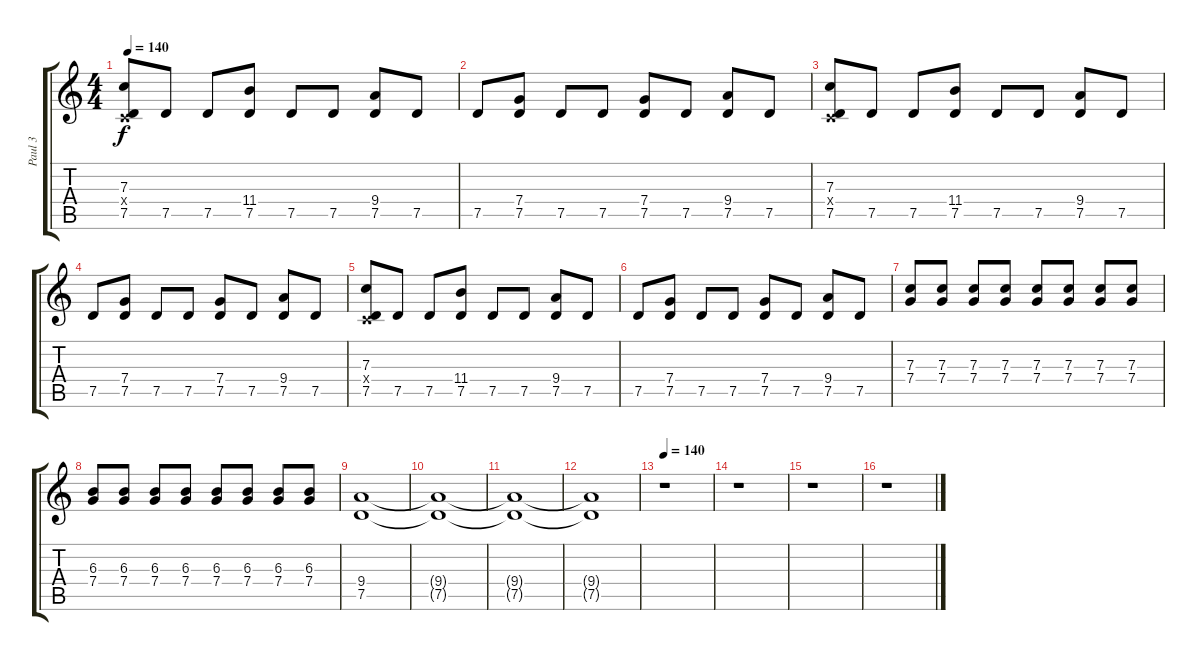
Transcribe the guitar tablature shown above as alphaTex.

\track ("Paul 3" "Paul 3") {instrument distortionguitar}
\staff {score tabs}
\tuning (D4 A3 F3 C3 G2 D2) {hide}
\ts (4 4)
\tempo 140
\clef g2
\ks c
(7.3 0.4{x} 7.5).8{dy f} 7.5.8 7.5.8 (11.4 7.5).8 7.5.8 7.5.8 (9.4 7.5).8 7.5.8 |
7.5.8 (7.4 7.5).8 7.5.8 7.5.8 (7.4 7.5).8 7.5.8 (9.4 7.5).8 7.5.8 |
(7.3 0.4{x} 7.5).8 7.5.8 7.5.8 (11.4 7.5).8 7.5.8 7.5.8 (9.4 7.5).8 7.5.8 |
7.5.8 (7.4 7.5).8 7.5.8 7.5.8 (7.4 7.5).8 7.5.8 (9.4 7.5).8 7.5.8 |
(7.3 0.4{x} 7.5).8 7.5.8 7.5.8 (11.4 7.5).8 7.5.8 7.5.8 (9.4 7.5).8 7.5.8 |
7.5.8 (7.4 7.5).8 7.5.8 7.5.8 (7.4 7.5).8 7.5.8 (9.4 7.5).8 7.5.8 |
(7.3 7.4).8 (7.3 7.4).8 (7.3 7.4).8 (7.3 7.4).8 (7.3 7.4).8 (7.3 7.4).8 (7.3 7.4).8 (7.3 7.4).8 |
(6.3 7.4).8 (6.3 7.4).8 (6.3 7.4).8 (6.3 7.4).8 (6.3 7.4).8 (6.3 7.4).8 (6.3 7.4).8 (6.3 7.4).8 |
(9.4 7.5).1 |
(9.4{t} 7.5{t}).1 |
(9.4{t} 7.5{t}).1 |
(9.4{t} 7.5{t}).1 |
\tempo 140
r.1 |
r.1 |
r.1 |
r.1
